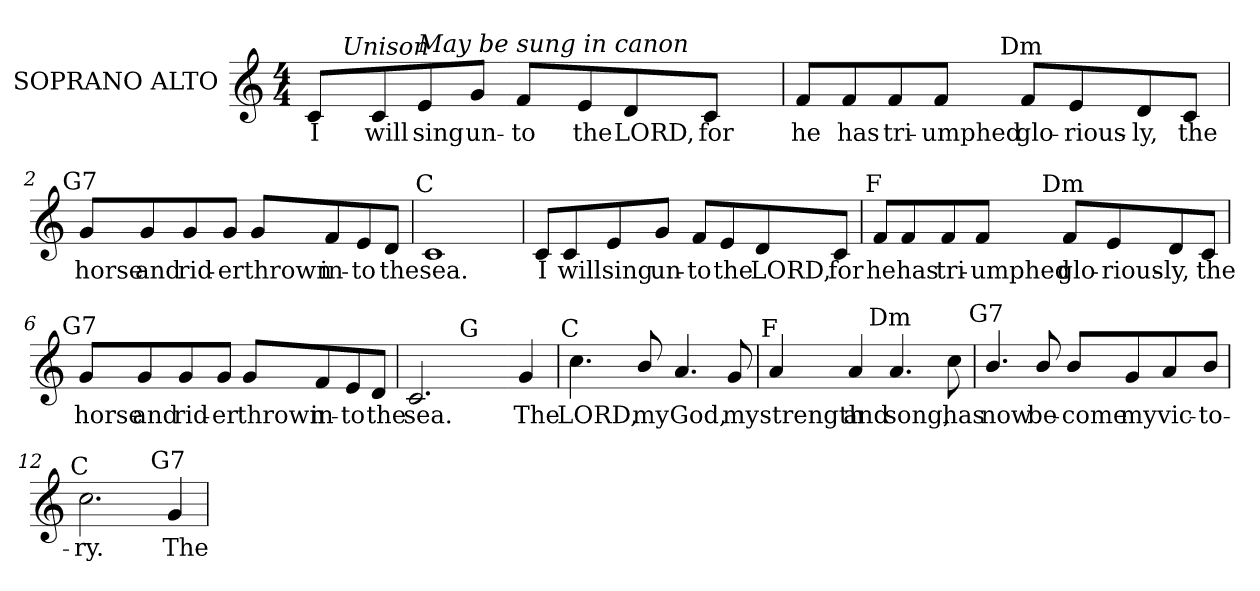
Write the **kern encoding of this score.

**kern	**text
*part1	*part1
*staff1	*staff1
*I"SOPRANO ALTO	*
*I'S. A.	*
!!LO:PB:g=z
*clefG2	*
*k[]	*
*C:	*
*M4/4	*
=	=
!LO:TX:a:cj:t=C	!
!	!LO:LY:b:color=#000000
*^	*
8ci/L	16ryy	I
.	512.ryy	.
!	!LO:TX:a:i:t=Unison	!
.	2ryy	.
!	!	!LO:LY:b:color=#000000
8ci/	.	will
!LO:TX:a:i:t=May be sung in canon	!	!
!	!	!LO:LY:b:color=#000000
8ei/	.	sing
!	!	!LO:LY:b:color=#000000
8gi/J	.	un-
!	!	!LO:LY:b:color=#000000
8fi/L	.	-to
.	4ryy	.
!	!	!LO:LY:b:color=#000000
8ei/	.	the
!	!	!LO:LY:b:color=#000000
8di/	.	LORD,
.	8ryy	.
!	!	!LO:LY:b:color=#000000
8ci/J	.	for
.	32ryy	.
.	64ryy	.
.	128ryy	.
.	256ryy	.
.	1024ryy	.
*v	*v	*
=1	=1
*^	*
!LO:TX:a:cj:t=F	!	!
!	!	!LO:LY:b:color=#000000
*v	*v	*
8fi/L	he
!	!LO:LY:b:color=#000000
8fi/	has
!	!LO:LY:b:color=#000000
8fi/	tri-
!	!LO:LY:b:color=#000000
8fi/J	-umphed
!LO:TX:a:cj:t=Dm	!
!	!LO:LY:b:color=#000000
8fi/L	glo-
!	!LO:LY:b:color=#000000
8ei/	-rious-
!	!LO:LY:b:color=#000000
8di/	-ly,
!	!LO:LY:b:color=#000000
8ci/J	the
!!LO:LB:g=z
=2	=2
!LO:TX:a:cj:t=G7	!
!	!LO:LY:b:color=#000000
8gi/L	horse
!	!LO:LY:b:color=#000000
8gi/	and
!	!LO:LY:b:color=#000000
8gi/	rid-
!	!LO:LY:b:color=#000000
8gi/J	-er
!	!LO:LY:b:color=#000000
8gi/L	thrown
!	!LO:LY:b:color=#000000
8fi/	in-
!	!LO:LY:b:color=#000000
8ei/	-to
!	!LO:LY:b:color=#000000
8di/J	the
=3	=3
!LO:TX:a:cj:t=C	!
!	!LO:LY:b:color=#000000
1ci	sea.
=4	=4
!	!LO:LY:b:color=#000000
8ci/L	I
!	!LO:LY:b:color=#000000
8ci/	will
!	!LO:LY:b:color=#000000
8ei/	sing
!	!LO:LY:b:color=#000000
8gi/J	un-
!	!LO:LY:b:color=#000000
8fi/L	-to
!	!LO:LY:b:color=#000000
8ei/	the
!	!LO:LY:b:color=#000000
8di/	LORD,
!	!LO:LY:b:color=#000000
8ci/J	for
!!LO:LB:g=z
=5	=5
!LO:TX:a:cj:t=F	!
!	!LO:LY:b:color=#000000
8fi/L	he
!	!LO:LY:b:color=#000000
8fi/	has
!	!LO:LY:b:color=#000000
8fi/	tri-
!	!LO:LY:b:color=#000000
8fi/J	-umphed
!LO:TX:a:cj:t=Dm	!
!	!LO:LY:b:color=#000000
8fi/L	glo-
!	!LO:LY:b:color=#000000
8ei/	-rious-
!	!LO:LY:b:color=#000000
8di/	-ly,
!	!LO:LY:b:color=#000000
8ci/J	the
=6	=6
!LO:TX:a:cj:t=G7	!
!	!LO:LY:b:color=#000000
8gi/L	horse
!	!LO:LY:b:color=#000000
8gi/	and
!	!LO:LY:b:color=#000000
8gi/	rid-
!	!LO:LY:b:color=#000000
8gi/J	-er
!	!LO:LY:b:color=#000000
8gi/L	thrown
!	!LO:LY:b:color=#000000
8fi/	in-
!	!LO:LY:b:color=#000000
8ei/	-to
!	!LO:LY:b:color=#000000
8di/J	the
=7	=7
!LO:TX:a:cj:t=C	!
!	!LO:LY:b:color=#000000
*^	*
2.ci/	2ryy	sea.
!	!LO:TX:a:cj:t=G	!
.	4ryy	.
*v	*v	*
!!LO:LB:g=z
=8-	=8-
*^	*
!	!	!LO:LY:b:color=#000000
*v	*v	*
4gi/	The
=9	=9
!LO:TX:a:cj:t=C	!
!	!LO:LY:b:color=#000000
4.cci\	LORD,
!	!LO:LY:b:color=#000000
8bi/	my
!	!LO:LY:b:color=#000000
4.ai/	God,
!	!LO:LY:b:color=#000000
8gi/	my
=10	=10
!LO:TX:a:cj:t=F	!
!	!LO:LY:b:color=#000000
4ai/	strength
!	!LO:LY:b:color=#000000
4ai/	and
!LO:TX:a:cj:t=Dm	!
!	!LO:LY:b:color=#000000
4.ai/	song,
!	!LO:LY:b:color=#000000
8cci\	has
=11	=11
!LO:TX:a:cj:t=G7	!
!	!LO:LY:b:color=#000000
4.bi/	now
!	!LO:LY:b:color=#000000
8bi/	be-
!	!LO:LY:b:color=#000000
8bi/L	-come
!	!LO:LY:b:color=#000000
8gi/	my
!	!LO:LY:b:color=#000000
8ai/	vic-
!	!LO:LY:b:color=#000000
8bi/J	-to-
=12	=12
!LO:TX:a:cj:t=C	!
!	!LO:LY:b:color=#000000
2.cci\	-ry.
!!LO:LB:g=z
=13-	=13-
!LO:TX:a:cj:t=G7	!
!	!LO:LY:b:color=#000000
4gi/	The
=	=
*-	*-
